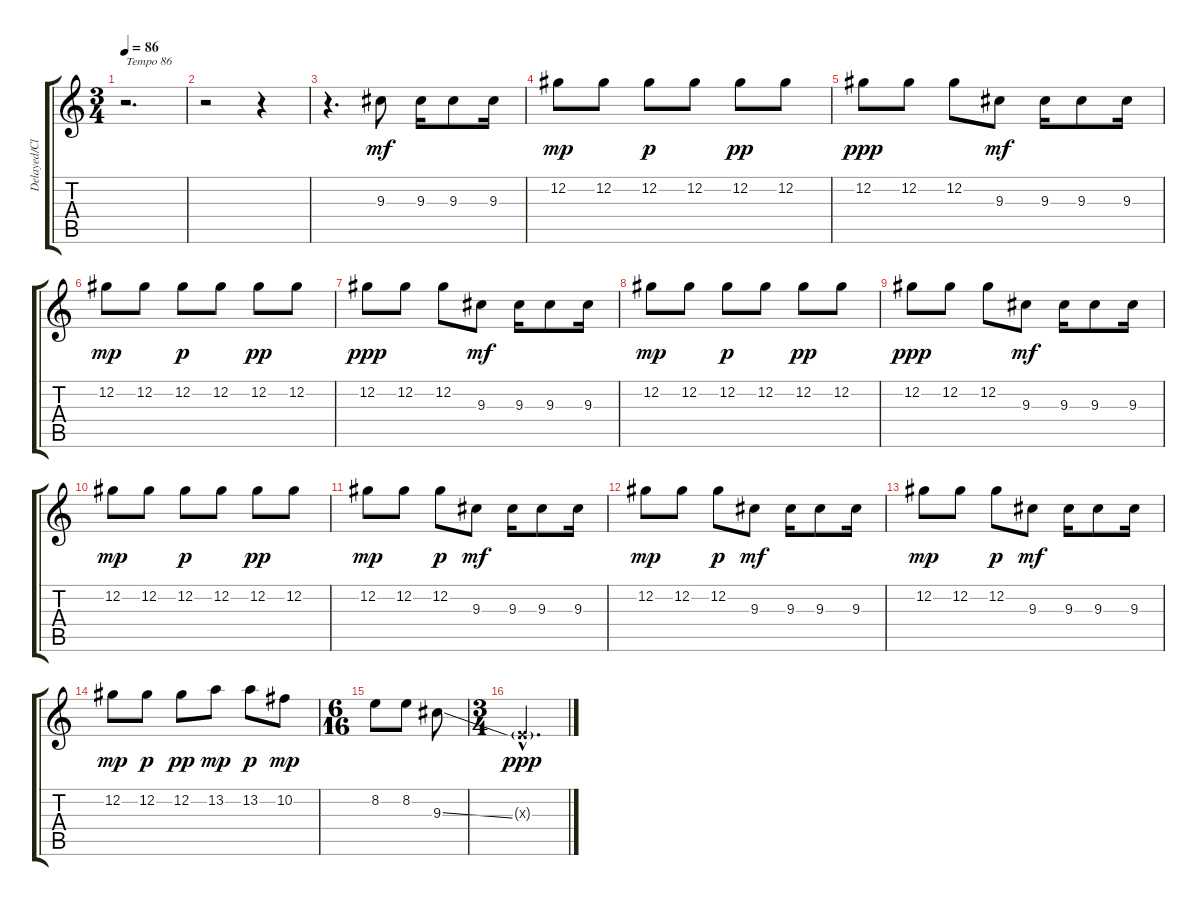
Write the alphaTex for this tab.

\track ("Delayed/Clean Guitar" "Delayed/Cl") {instrument electricguitarjazz}
\staff {score tabs}
\tuning (Db4 Ab3 E3 B2 Gb2 B1) {hide}
\ts (3 4)
\tempo 86
\clef g2
\ks c
r.2{d txt "Tempo 86" dy mf instrument electricguitarjazz} |
r.2 r.4 |
r.4{d} 9.3.8{instrument electricguitarjazz} 9.3.16 9.3.8 9.3.16 |
12.2.8{dy mp} 12.2.8 12.2.8{dy p} 12.2.8 12.2.8{dy pp} 12.2.8 |
12.2.8{dy ppp} 12.2.8 12.2.8 9.3.8{dy mf} 9.3.16 9.3.8 9.3.16 |
12.2.8{dy mp} 12.2.8 12.2.8{dy p} 12.2.8 12.2.8{dy pp} 12.2.8 |
12.2.8{dy ppp} 12.2.8 12.2.8 9.3.8{dy mf} 9.3.16 9.3.8 9.3.16 |
12.2.8{dy mp} 12.2.8 12.2.8{dy p} 12.2.8 12.2.8{dy pp} 12.2.8 |
12.2.8{dy ppp} 12.2.8 12.2.8 9.3.8{dy mf} 9.3.16 9.3.8 9.3.16 |
12.2.8{dy mp} 12.2.8 12.2.8{dy p} 12.2.8 12.2.8{dy pp} 12.2.8 |
12.2.8{dy mp} 12.2.8 12.2.8{dy p} 9.3.8{dy mf} 9.3.16 9.3.8 9.3.16 |
12.2.8{dy mp} 12.2.8 12.2.8{dy p} 9.3.8{dy mf} 9.3.16 9.3.8 9.3.16 |
12.2.8{dy mp} 12.2.8 12.2.8{dy p} 9.3.8{dy mf} 9.3.16 9.3.8 9.3.16 |
12.2.8{dy mp} 12.2.8{dy p} 12.2.8{dy pp} 13.2.8{dy mp} 13.2.8{dy p} 10.2.8{dy mp} |
\ts (6 16)
8.2.8 8.2.8 9.3{ss}.8 |
\ts (3 4)
0.3{g hac x}.2{d dy ppp}
